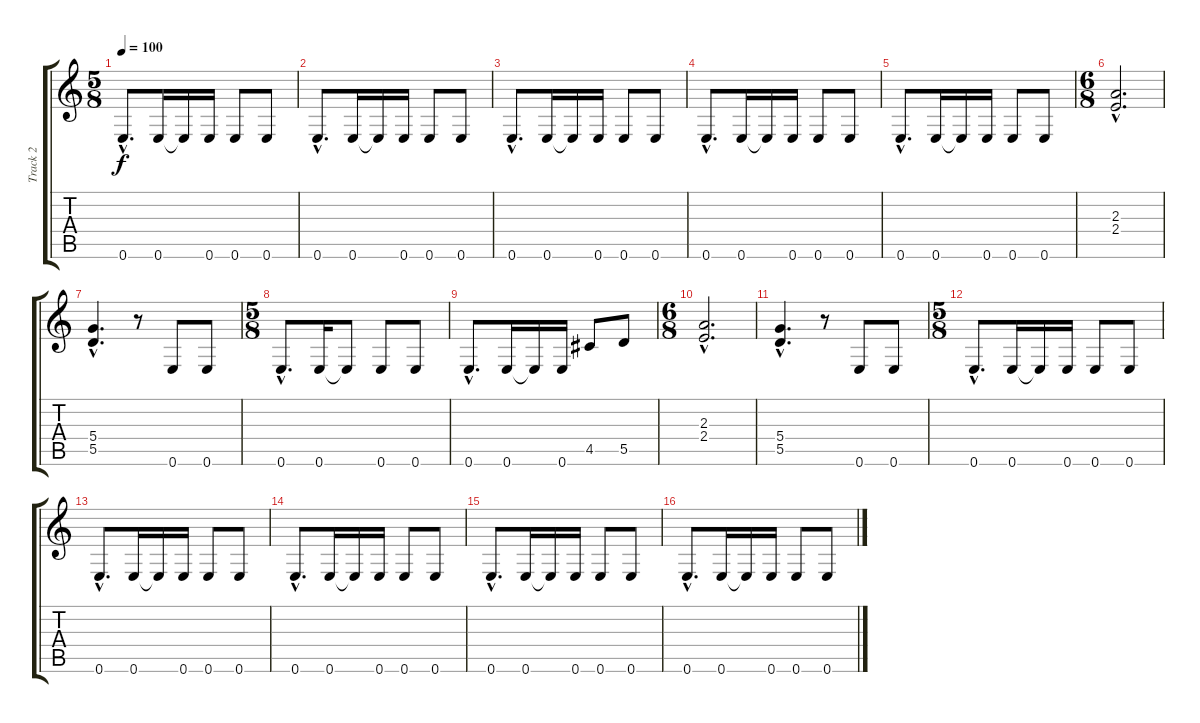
\track ("Track 2" "Track 2") {instrument overdrivenguitar}
\staff {score tabs}
\tuning (E4 B3 G3 D3 A2 E2) {hide}
\ts (5 8)
\tempo 100
\clef g2
\ks c
0.6{hac}.8{d dy f} 0.6.16 0.6{t}.16 0.6.16 0.6.8 0.6.8 |
0.6{hac}.8{d} 0.6.16 0.6{t}.16 0.6.16 0.6.8 0.6.8 |
0.6{hac}.8{d} 0.6.16 0.6{t}.16 0.6.16 0.6.8 0.6.8 |
0.6{hac}.8{d} 0.6.16 0.6{t}.16 0.6.16 0.6.8 0.6.8 |
0.6{hac}.8{d} 0.6.16 0.6{t}.16 0.6.16 0.6.8 0.6.8 |
\ts (6 8)
(2.3{hac} 2.4{hac}).2{d} |
(5.4{hac} 5.5{hac}).4{d} r.8 0.6.8 0.6.8 |
\ts (5 8)
0.6{hac}.8{d} 0.6.16 0.6{t}.8 0.6.8 0.6.8 |
0.6{hac}.8{d} 0.6.16 0.6{t}.16 0.6.16 4.5.8 5.5.8 |
\ts (6 8)
(2.3{hac} 2.4{hac}).2{d} |
(5.4{hac} 5.5{hac}).4{d} r.8 0.6.8 0.6.8 |
\ts (5 8)
0.6{hac}.8{d} 0.6.16 0.6{t}.16 0.6.16 0.6.8 0.6.8 |
0.6{hac}.8{d} 0.6.16 0.6{t}.16 0.6.16 0.6.8 0.6.8 |
0.6{hac}.8{d} 0.6.16 0.6{t}.16 0.6.16 0.6.8 0.6.8 |
0.6{hac}.8{d} 0.6.16 0.6{t}.16 0.6.16 0.6.8 0.6.8 |
0.6{hac}.8{d} 0.6.16 0.6{t}.16 0.6.16 0.6.8 0.6.8
